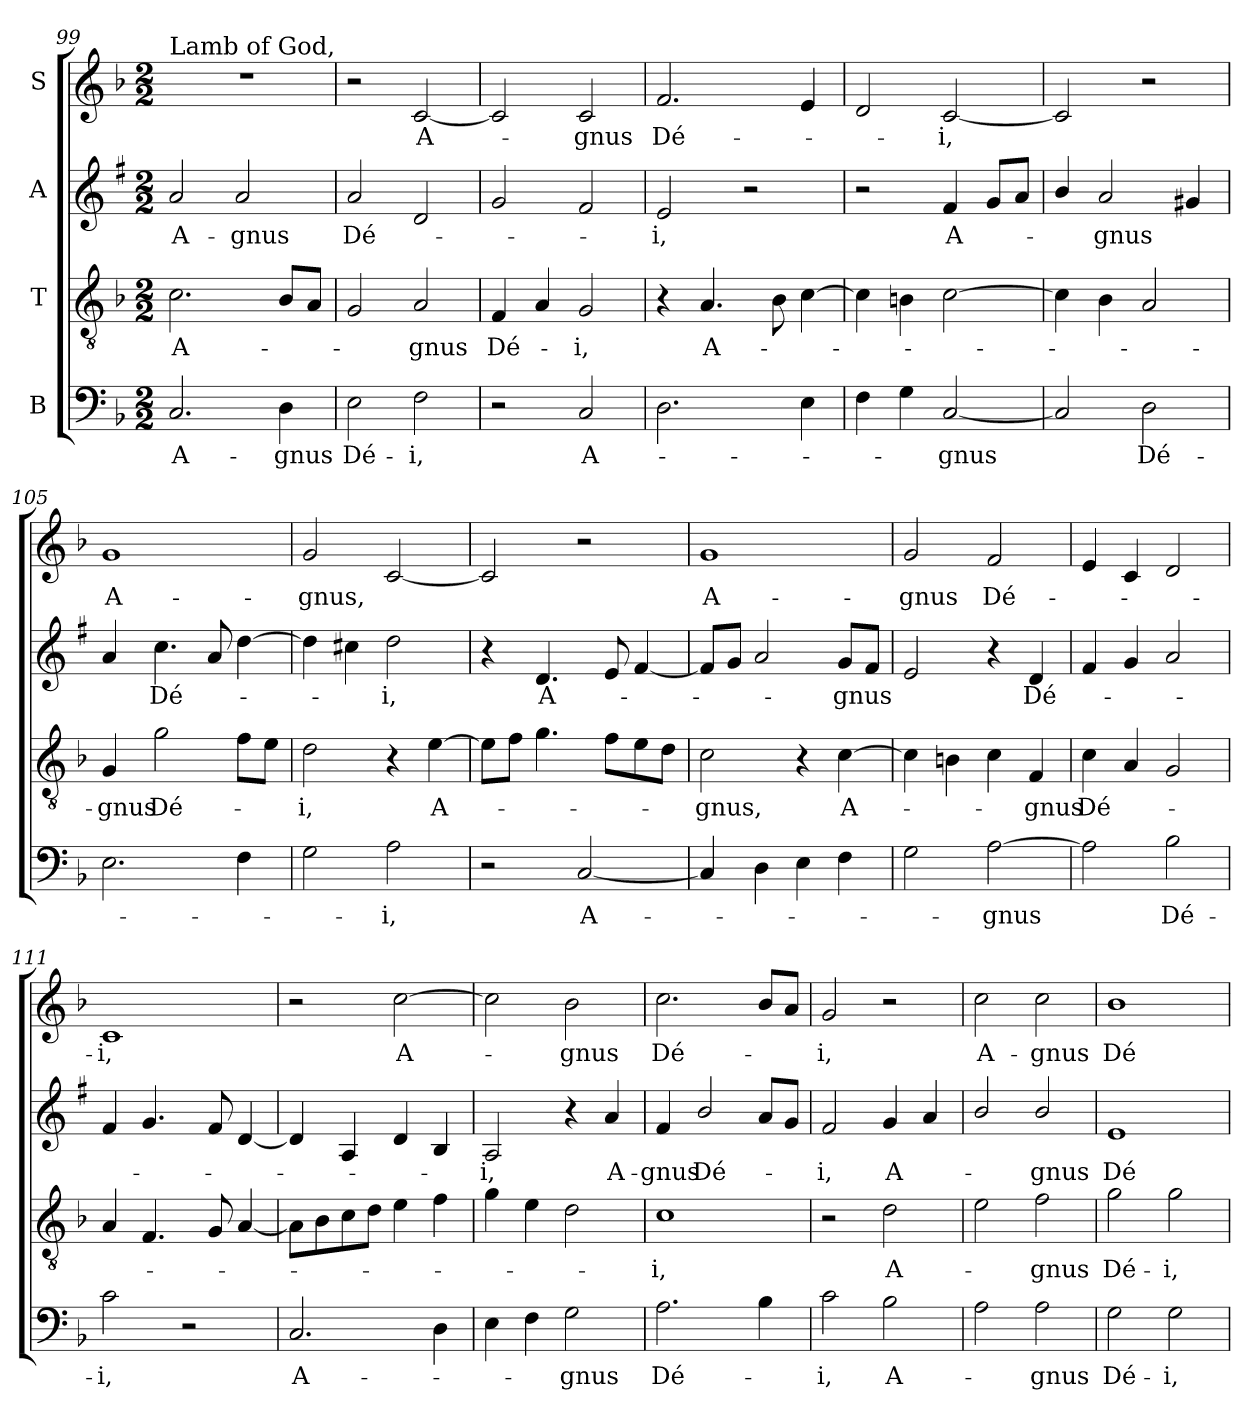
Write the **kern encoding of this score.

**kern	**text	**kern	**text	**kern	**text	**kern	**text
*part4	*part4	*part3	*part3	*part2	*part2	*part1	*part1
*staff4	*staff4	*staff3	*staff3	*staff2	*staff2	*staff1	*staff1
*I"B	*	*I"T	*	*I"A	*	*I"S	*
*clefF4	*	*clefGv2	*	*clefG2	*	*clefG2	*
*	*	*	*	*ITrd1c2	*	*	*
*k[b-]	*	*k[b-]	*	*k[b-]	*	*k[b-]	*
*F:	*	*F:	*	*F:	*	*F:	*
*M2/2	*	*M2/2	*	*M2/2	*	*M2/2	*
=99	=99	=99	=99	=99	=99	=99	=99
!	!	!	!	!	!	!LO:TX:a:t=Lamb of God,	!
!	!LO:LY:b	!	!LO:LY:b	!	!LO:LY:b	!	!
2.C/	A-	2.c\	A-	2g/	A-	1r	.
!	!	!	!	!	!LO:LY:b	!	!
.	.	.	.	2g/	-gnus	.	.
!	!LO:LY:b	!	!	!	!	!	!
4D\	-gnus	8B-/L	.	.	.	.	.
.	.	8A/J	.	.	.	.	.
=100	=100	=100	=100	=100	=100	=100	=100
!	!LO:LY:b	!	!	!	!LO:LY:b	!	!
2E\	Dé-	2G/	.	2g/	Dé-	2r	.
!	!LO:LY:b	!	!LO:LY:b	!	!	!	!LO:LY:b
2F\	-i,	2A/	-gnus	2c/	.	[2c/	A-
=101	=101	=101	=101	=101	=101	=101	=101
!	!	!	!LO:LY:b	!	!	!	!
2r	.	4F/	Dé-	2f/	.	2c/]	.
.	.	4A/	.	.	.	.	.
!	!LO:LY:b	!	!LO:LY:b	!	!	!	!LO:LY:b
2C/	A-	2G/	-i,	2e/	.	2c/	-gnus
=102	=102	=102	=102	=102	=102	=102	=102
!	!	!	!	!	!LO:LY:b	!	!LO:LY:b
2.D\	.	4r	.	2d/	-i,	2.f/	Dé-
!	!	!	!LO:LY:b	!	!	!	!
.	.	4.A/	A-	.	.	.	.
.	.	.	.	2r	.	.	.
.	.	8B-\	.	.	.	.	.
4E\	.	[4c\	.	.	.	4e/	.
=103	=103	=103	=103	=103	=103	=103	=103
4F\	.	4c\]	.	2r	.	2d/	.
4G\	.	4B\	.	.	.	.	.
!	!LO:LY:b	!	!	!	!LO:LY:b	!	!LO:LY:b
[2C/	-gnus	[2c\	.	4e/	A-	[2c/	-i,
.	.	.	.	8f/L	.	.	.
.	.	.	.	8g/J	.	.	.
=104	=104	=104	=104	=104	=104	=104	=104
2C/]	.	4c\]	.	4a/	.	2c/]	.
!	!	!	!	!	!LO:LY:b	!	!
.	.	4B-\	.	2g/	-gnus	.	.
!	!LO:LY:b	!	!	!	!	!	!
2D\	Dé-	2A/	.	.	.	2r	.
.	.	.	.	4f#/	.	.	.
!!LO:LB:g=z
=105	=105	=105	=105	=105	=105	=105	=105
!	!	!	!LO:LY:b	!	!	!	!LO:LY:b
2.E\	.	4G/	-gnus	4g/	.	1g	A-
!	!	!	!LO:LY:b	!	!LO:LY:b	!	!
.	.	2g\	Dé-	4.b-\	Dé-	.	.
.	.	.	.	8g/	.	.	.
4F\	.	8f\L	.	[4cc\	.	.	.
.	.	8e\J	.	.	.	.	.
=106	=106	=106	=106	=106	=106	=106	=106
!	!	!	!LO:LY:b	!	!	!	!LO:LY:b
2G\	.	2d\	-i,	4cc\]	.	2g/	-gnus,
.	.	.	.	4b\	.	.	.
!	!LO:LY:b	!	!	!	!LO:LY:b	!	!
2A\	-i,	4r	.	2cc\	-i,	[2c/	.
!	!	!	!LO:LY:b	!	!	!	!
.	.	[4e\	A-	.	.	.	.
=107	=107	=107	=107	=107	=107	=107	=107
2r	.	8e\L]	.	4r	.	2c/]	.
.	.	8f\J	.	.	.	.	.
!	!	!	!	!	!LO:LY:b	!	!
.	.	4.g\	.	4.c/	A-	.	.
!	!LO:LY:b	!	!	!	!	!	!
[2C/	A-	.	.	.	.	2r	.
.	.	8f\L	.	8d/	.	.	.
.	.	8e\	.	[4e/	.	.	.
.	.	8d\J	.	.	.	.	.
=108	=108	=108	=108	=108	=108	=108	=108
!	!	!	!LO:LY:b	!	!	!	!LO:LY:b
4C/]	.	2c\	-gnus,	8e/L]	.	1g	A-
.	.	.	.	8f/J	.	.	.
4D\	.	.	.	2g/	.	.	.
4E\	.	4r	.	.	.	.	.
!	!	!	!LO:LY:b	!	!LO:LY:b	!	!
4F\	.	[4c\	A-	8f/L	-gnus	.	.
.	.	.	.	8e/J	.	.	.
=109	=109	=109	=109	=109	=109	=109	=109
!	!	!	!	!	!	!	!LO:LY:b
2G\	.	4c\]	.	2d/	.	2g/	-gnus
.	.	4B\	.	.	.	.	.
!	!LO:LY:b	!	!	!	!	!	!LO:LY:b
[2A\	-gnus	4c\	.	4r	.	2f/	Dé-
!	!	!	!LO:LY:b	!	!LO:LY:b	!	!
.	.	4F/	-gnus	4c/	Dé-	.	.
=110	=110	=110	=110	=110	=110	=110	=110
!	!	!	!LO:LY:b	!	!	!	!
2A\]	.	4c\	Dé-	4e/	.	4e/	.
.	.	4A/	.	4f/	.	4c/	.
!	!LO:LY:b	!	!	!	!	!	!
2B-\	Dé-	2G/	.	2g/	.	2d/	.
!!LO:PB:g=z
=111	=111	=111	=111	=111	=111	=111	=111
!	!LO:LY:b	!	!	!	!	!	!LO:LY:b
2c\	-i,	4A/	.	4e/	.	1c	-i,
.	.	4.F/	.	4.f/	.	.	.
2r	.	.	.	.	.	.	.
.	.	8G/	.	8e/	.	.	.
.	.	[4A/	.	[4c/	.	.	.
=112	=112	=112	=112	=112	=112	=112	=112
!	!LO:LY:b	!	!	!	!	!	!
2.C/	A-	8A\L]	.	4c/]	.	2r	.
.	.	8B-\	.	.	.	.	.
.	.	8c\	.	4G/	.	.	.
.	.	8d\J	.	.	.	.	.
!	!	!	!	!	!	!	!LO:LY:b
.	.	4e\	.	4c/	.	[2cc\	A-
4D\	.	4f\	.	4A/	.	.	.
=113	=113	=113	=113	=113	=113	=113	=113
!	!	!	!	!	!LO:LY:b	!	!
4E\	.	4g\	.	2G/	-i,	2cc\]	.
4F\	.	4e\	.	.	.	.	.
!	!LO:LY:b	!	!	!	!	!	!LO:LY:b
2G\	-gnus	2d\	.	4r	.	2b-\	-gnus
!	!	!	!	!	!LO:LY:b	!	!
.	.	.	.	4g/	A-	.	.
=114	=114	=114	=114	=114	=114	=114	=114
!	!LO:LY:b	!	!LO:LY:b	!	!LO:LY:b	!	!LO:LY:b
2.A\	Dé-	1c	-i,	4e/	-gnus	2.cc\	Dé-
!	!	!	!	!	!LO:LY:b	!	!
.	.	.	.	2a/	Dé-	.	.
4B-\	.	.	.	8g/L	.	8b-/L	.
.	.	.	.	8f/J	.	8a/J	.
=115	=115	=115	=115	=115	=115	=115	=115
!	!LO:LY:b	!	!	!	!LO:LY:b	!	!LO:LY:b
2c\	-i,	2r	.	2e/	-i,	2g/	-i,
!	!LO:LY:b	!	!LO:LY:b	!	!LO:LY:b	!	!
2B-\	A-	2d\	A-	4f/	A-	2r	.
.	.	.	.	4g/	.	.	.
=116	=116	=116	=116	=116	=116	=116	=116
!	!	!	!	!	!	!	!LO:LY:b
2A\	.	2e\	.	2a/	.	2cc\	A-
!	!LO:LY:b	!	!LO:LY:b	!	!LO:LY:b	!	!LO:LY:b
2A\	-gnus	2f\	-gnus	2a/	-gnus	2cc\	-gnus
!!LO:LB:g=z
=117	=117	=117	=117	=117	=117	=117	=117
!	!LO:LY:b	!	!LO:LY:b	!	!LO:LY:b	!	!LO:LY:b
2G\	Dé-	2g\	Dé-	1d	Dé-	1b-	Dé-
!	!LO:LY:b	!	!LO:LY:b	!	!	!	!
2G\	-i,	2g\	-i,	.	.	.	.
=	=	=	=	=	=	=	=
*-	*-	*-	*-	*-	*-	*-	*-
